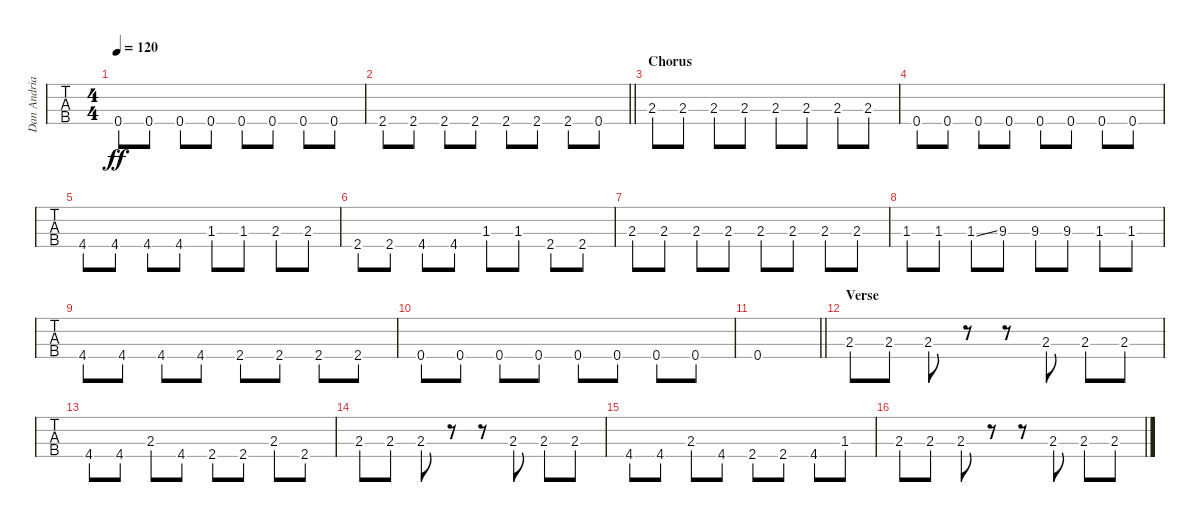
\track ("Dan Andriano - Bass" "Dan Andria") {instrument electricbassfinger}
\staff {tabs}
\tuning (G2 D2 A1 E1) {hide}
\ts (4 4)
\tempo 120
\clef f4
\ks b
0.4.8{dy ff} 0.4.8 0.4.8 0.4.8 0.4.8 0.4.8 0.4.8 0.4.8 |
\barLineRight lightlight
2.4.8 2.4.8 2.4.8 2.4.8 2.4.8 2.4.8 2.4.8 0.4.8 |
\section ("" "Chorus")
2.3.8 2.3.8 2.3.8 2.3.8 2.3.8 2.3.8 2.3.8 2.3.8 |
0.4.8 0.4.8 0.4.8 0.4.8 0.4.8 0.4.8 0.4.8 0.4.8 |
4.4.8 4.4.8 4.4.8 4.4.8 1.3.8 1.3.8 2.3.8 2.3.8 |
2.4.8 2.4.8 4.4.8 4.4.8 1.3.8 1.3.8 2.4.8 2.4.8 |
2.3.8 2.3.8 2.3.8 2.3.8 2.3.8 2.3.8 2.3.8 2.3.8 |
1.3.8 1.3.8 1.3{ss}.8 9.3.8 9.3.8 9.3.8 1.3.8 1.3.8 |
4.4.8 4.4.8 4.4.8 4.4.8 2.4.8 2.4.8 2.4.8 2.4.8 |
0.4.8 0.4.8 0.4.8 0.4.8 0.4.8 0.4.8 0.4.8 0.4.8 |
\barLineRight lightlight
0.4.1 |
\section ("" "Verse")
2.3.8 2.3.8 2.3.8 r.8 r.8 2.3.8 2.3.8 2.3.8 |
4.4.8 4.4.8 2.3.8 4.4.8 2.4.8 2.4.8 2.3.8 2.4.8 |
2.3.8 2.3.8 2.3.8 r.8 r.8 2.3.8 2.3.8 2.3.8 |
4.4.8 4.4.8 2.3.8 4.4.8 2.4.8 2.4.8 4.4.8 1.3.8 |
2.3.8 2.3.8 2.3.8 r.8 r.8 2.3.8 2.3.8 2.3.8
